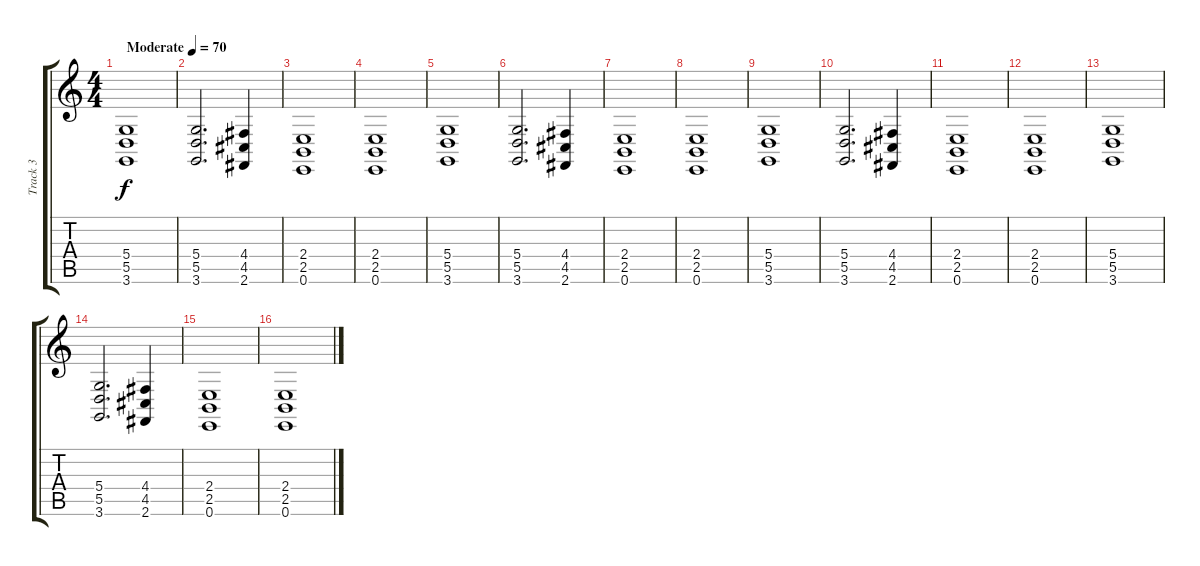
\track ("Track 3" "Track 3") {instrument pad2warm}
\staff {score tabs}
\tuning (E4 B3 G3 D3 A2 E2) {hide}
\ts (4 4)
\tempo (70 "Moderate")
\clef g2
\ks c
(5.4 5.5 3.6).1{dy f instrument pad2warm} |
(5.4 5.5 3.6).2{d} (4.4 4.5 2.6).4 |
(2.4 2.5 0.6).1 |
(2.4 2.5 0.6).1 |
(5.4 5.5 3.6).1 |
(5.4 5.5 3.6).2{d} (4.4 4.5 2.6).4 |
(2.4 2.5 0.6).1 |
(2.4 2.5 0.6).1 |
(5.4 5.5 3.6).1 |
(5.4 5.5 3.6).2{d} (4.4 4.5 2.6).4 |
(2.4 2.5 0.6).1 |
(2.4 2.5 0.6).1 |
(5.4 5.5 3.6).1 |
(5.4 5.5 3.6).2{d} (4.4 4.5 2.6).4 |
(2.4 2.5 0.6).1 |
(2.4 2.5 0.6).1
